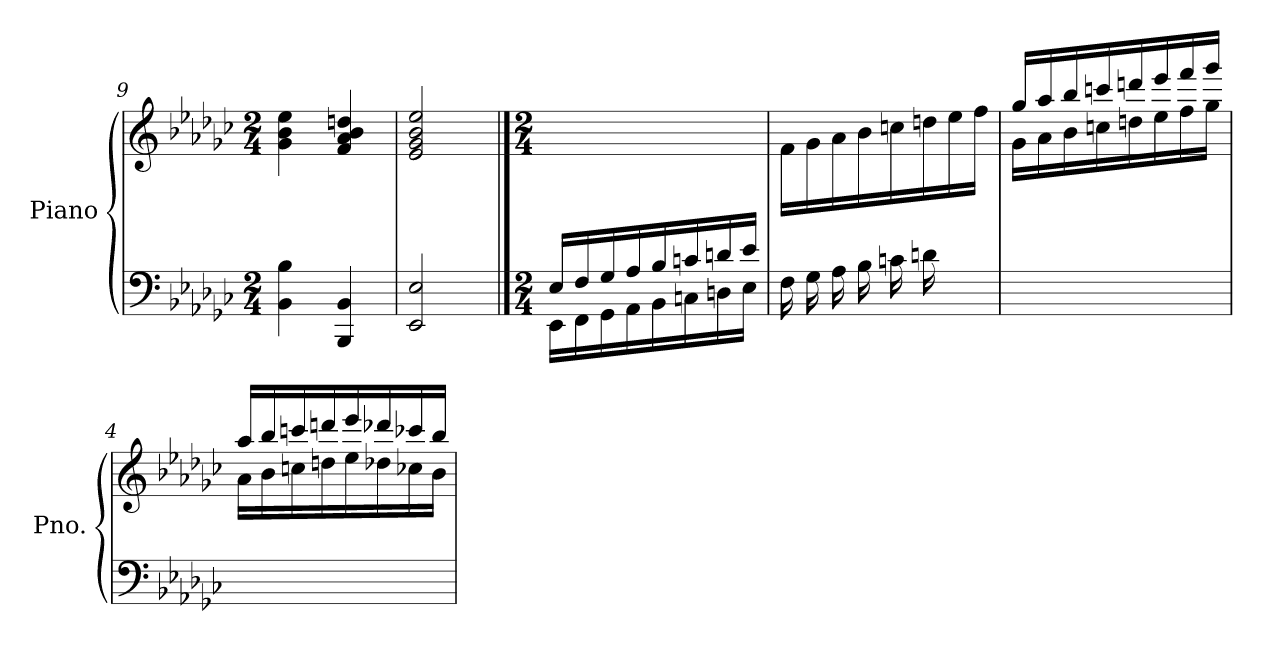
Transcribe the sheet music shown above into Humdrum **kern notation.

**kern	**kern
*part1	*part1
*staff2	*staff1
*I"Piano	*
*I'Pno.	*
*clefF4	*clefG2
*k[b-e-a-d-g-c-]	*k[b-e-a-d-g-c-]
*M2/4	*M2/4
=9	=9
4BB-\ 4B-\	4g-\ 4b-\ 4ee-\
4BBB-/ 4BB-/	4f/ 4a-/ 4b-/ 4ddn/
=10	=10
2EE-/ 2E-/	2e-/ 2g-/ 2b-/ 2ee-/
!!LO:LB:g=z
==1	==1
*M2/4	*M2/4
*^	*
16E-/LL	16EE-\LL	2ryy
16F/	16FF\	.
16G-/	16GG-\	.
16A-/	16AA-\	.
16B-/	16BB-\	.
16cn/	16Cn\	.
16dn/	16Dn\	.
16e-/JJ	16E-\JJ	.
*v	*v	*
=2	=2
*	*^
16F\LL	16f\LL	4.ryy
16G-\	16g-\	.
16A-\	16a-\	.
16B-\	16b-\	.
16cn\	16ccn\	.
16dn\	16ddn\	.
8ryy	16ee-\	16e-\
.	16ff\JJ	16f\JJ
=3	=3	=3
2ryy	16gg-/LL	16g-\LL
.	16aa-/	16a-\
.	16bb-/	16b-\
.	16cccn/	16ccn\
.	16dddn/	16ddn\
.	16eee-/	16ee-\
.	16fff/	16ff\
.	16ggg-/JJ	16gg-\JJ
=4	=4	=4
2ryy	16aa-/LL	16a-\LL
.	16bb-/	16b-\
.	16cccn/	16ccn\
.	16dddn/	16ddn\
.	16eee-/	16ee-\
.	16ddd-X/	16dd-X\
.	16ccc-X/	16cc-X\
.	16bb-/JJ	16b-\JJ
*	*v	*v
=	=
*-	*-
